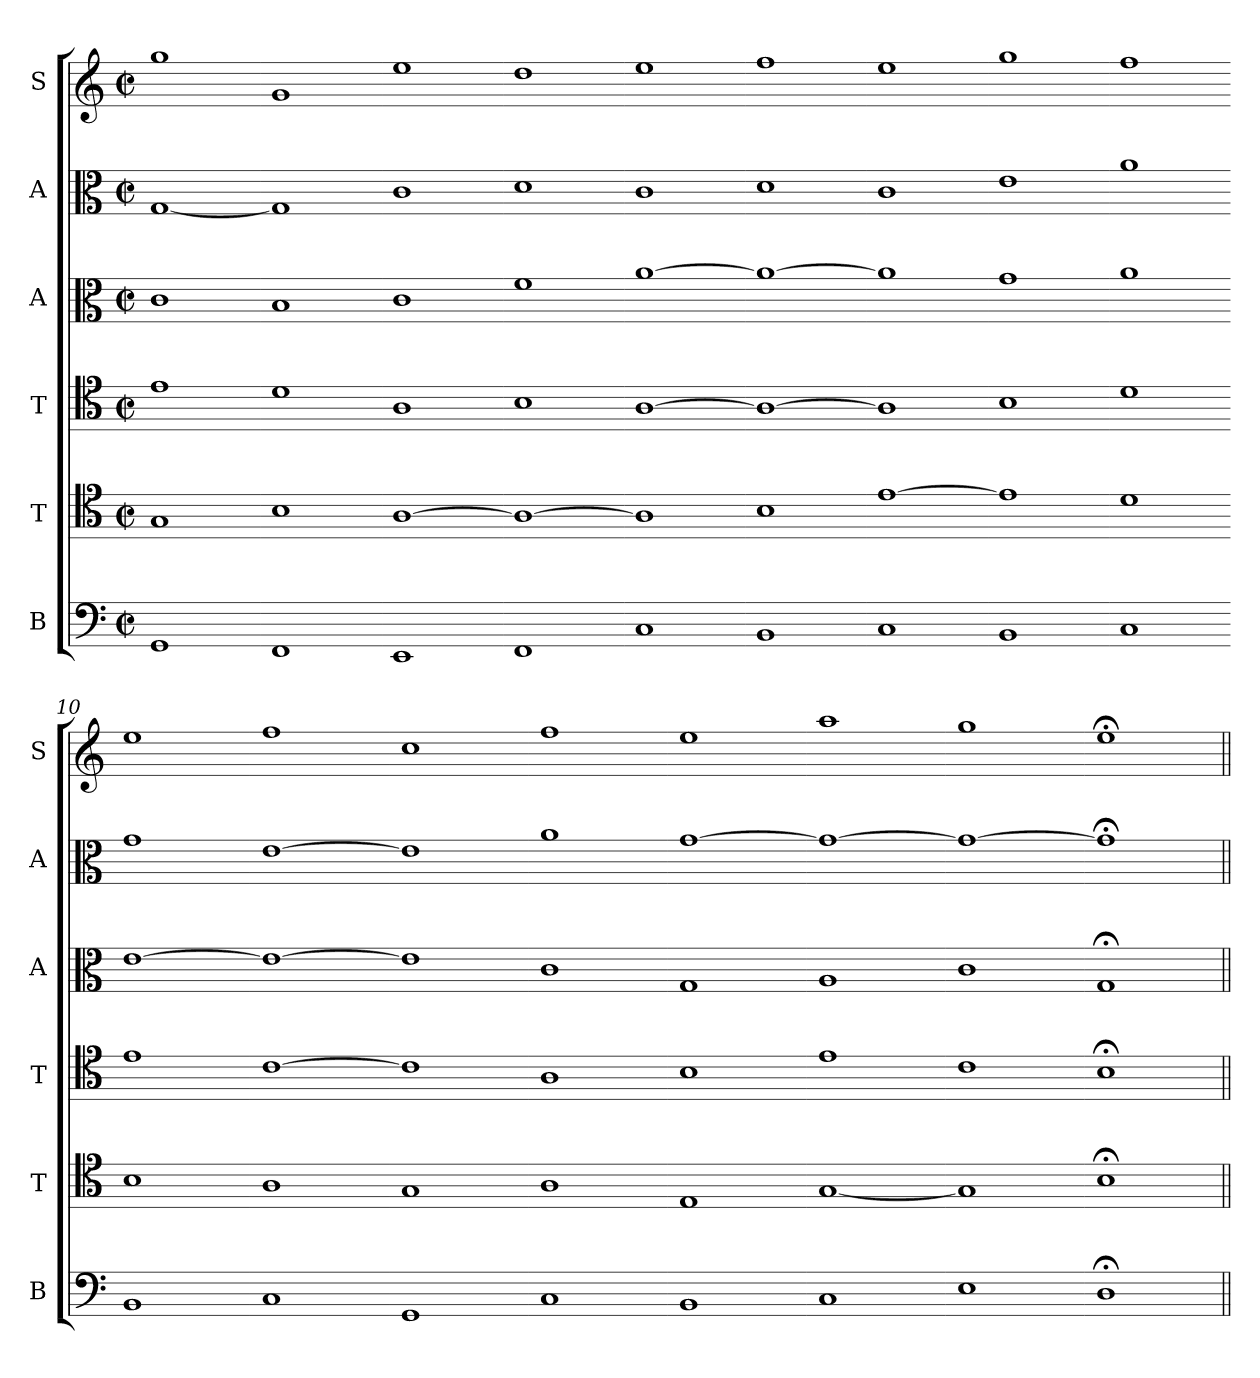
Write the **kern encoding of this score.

**kern	**kern	**kern	**kern	**kern	**kern
*part6	*part5	*part4	*part3	*part2	*part1
*staff6	*staff5	*staff4	*staff3	*staff2	*staff1
*I"B	*I"T	*I"T	*I"A	*I"A	*I"S
*I'B	*I'T	*I'T	*I'A	*I'A	*I'S
*clefF4	*clefC4	*clefC4	*clefC3	*clefC3	*clefG2
*k[]	*k[]	*k[]	*k[]	*k[]	*k[]
*M2/2	*M2/2	*M2/2	*M2/2	*M2/2	*M2/2
*met(c|)	*met(c|)	*met(c|)	*met(c|)	*met(c|)	*met(c|)
*MM208	*MM208	*MM208	*MM208	*MM208	*MM208
=1	=1	=1	=1	=1	=1
1GG	1G	1e	1c	[1G	1gg
=2-	=2-	=2-	=2-	=2-	=2-
1FF	1B	1d	1B	1G]	1g
=3-	=3-	=3-	=3-	=3-	=3-
1EE	[1A	1A	1c	1c	1ee
=4-	=4-	=4-	=4-	=4-	=4-
1FF	1A_	1B	1f	1d	1dd
=5-	=5-	=5-	=5-	=5-	=5-
1C	1A]	[1A	[1a	1c	1ee
=6-	=6-	=6-	=6-	=6-	=6-
1BB	1B	1A_	1a_	1d	1ff
=7-	=7-	=7-	=7-	=7-	=7-
1C	[1e	1A]	1a]	1c	1ee
=8-	=8-	=8-	=8-	=8-	=8-
1BB	1e]	1B	1g	1e	1gg
=9-	=9-	=9-	=9-	=9-	=9-
1C	1d	1d	1a	1a	1ff
=10-	=10-	=10-	=10-	=10-	=10-
1BB	1B	1e	[1e	1g	1ee
=11-	=11-	=11-	=11-	=11-	=11-
1C	1A	[1c	1e_	[1e	1ff
=12-	=12-	=12-	=12-	=12-	=12-
1GG	1G	1c]	1e]	1e]	1cc
=13-	=13-	=13-	=13-	=13-	=13-
1C	1A	1A	1c	1a	1ff
=14-	=14-	=14-	=14-	=14-	=14-
1BB	1E	1B	1G	[1g	1ee
=15-	=15-	=15-	=15-	=15-	=15-
1C	[1G	1e	1A	1g_	1aa
=16-	=16-	=16-	=16-	=16-	=16-
1E	1G]	1c	1c	1g_	1gg
=17-	=17-	=17-	=17-	=17-	=17-
1D;<	1B;<	1B;<	1G;<	1g;]	1ee;<
=||	=||	=||	=||	=||	=||
*-	*-	*-	*-	*-	*-
